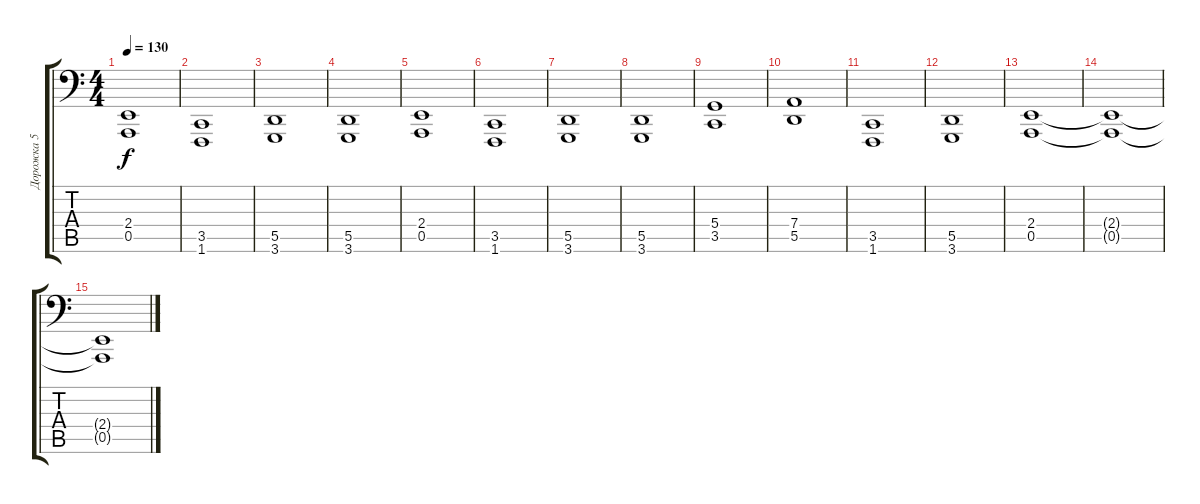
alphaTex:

\track ("Дорожка 5" "Дорожка 5") {instrument brightacousticpiano}
\staff {score tabs}
\tuning (E3 B2 G2 D2 A1 E1) {hide}
\ts (4 4)
\tempo 130
\clef f4
\ks c
(2.4 0.5).1{dy f} |
(3.5 1.6).1 |
(5.5 3.6).1 |
(5.5 3.6).1 |
(2.4 0.5).1 |
(3.5 1.6).1 |
(5.5 3.6).1 |
(5.5 3.6).1 |
(5.4 3.5).1 |
(7.4 5.5).1 |
(3.5 1.6).1 |
(5.5 3.6).1 |
(2.4 0.5).1 |
(2.4{t} 0.5{t}).1 |
(2.4{t} 0.5{t}).1
